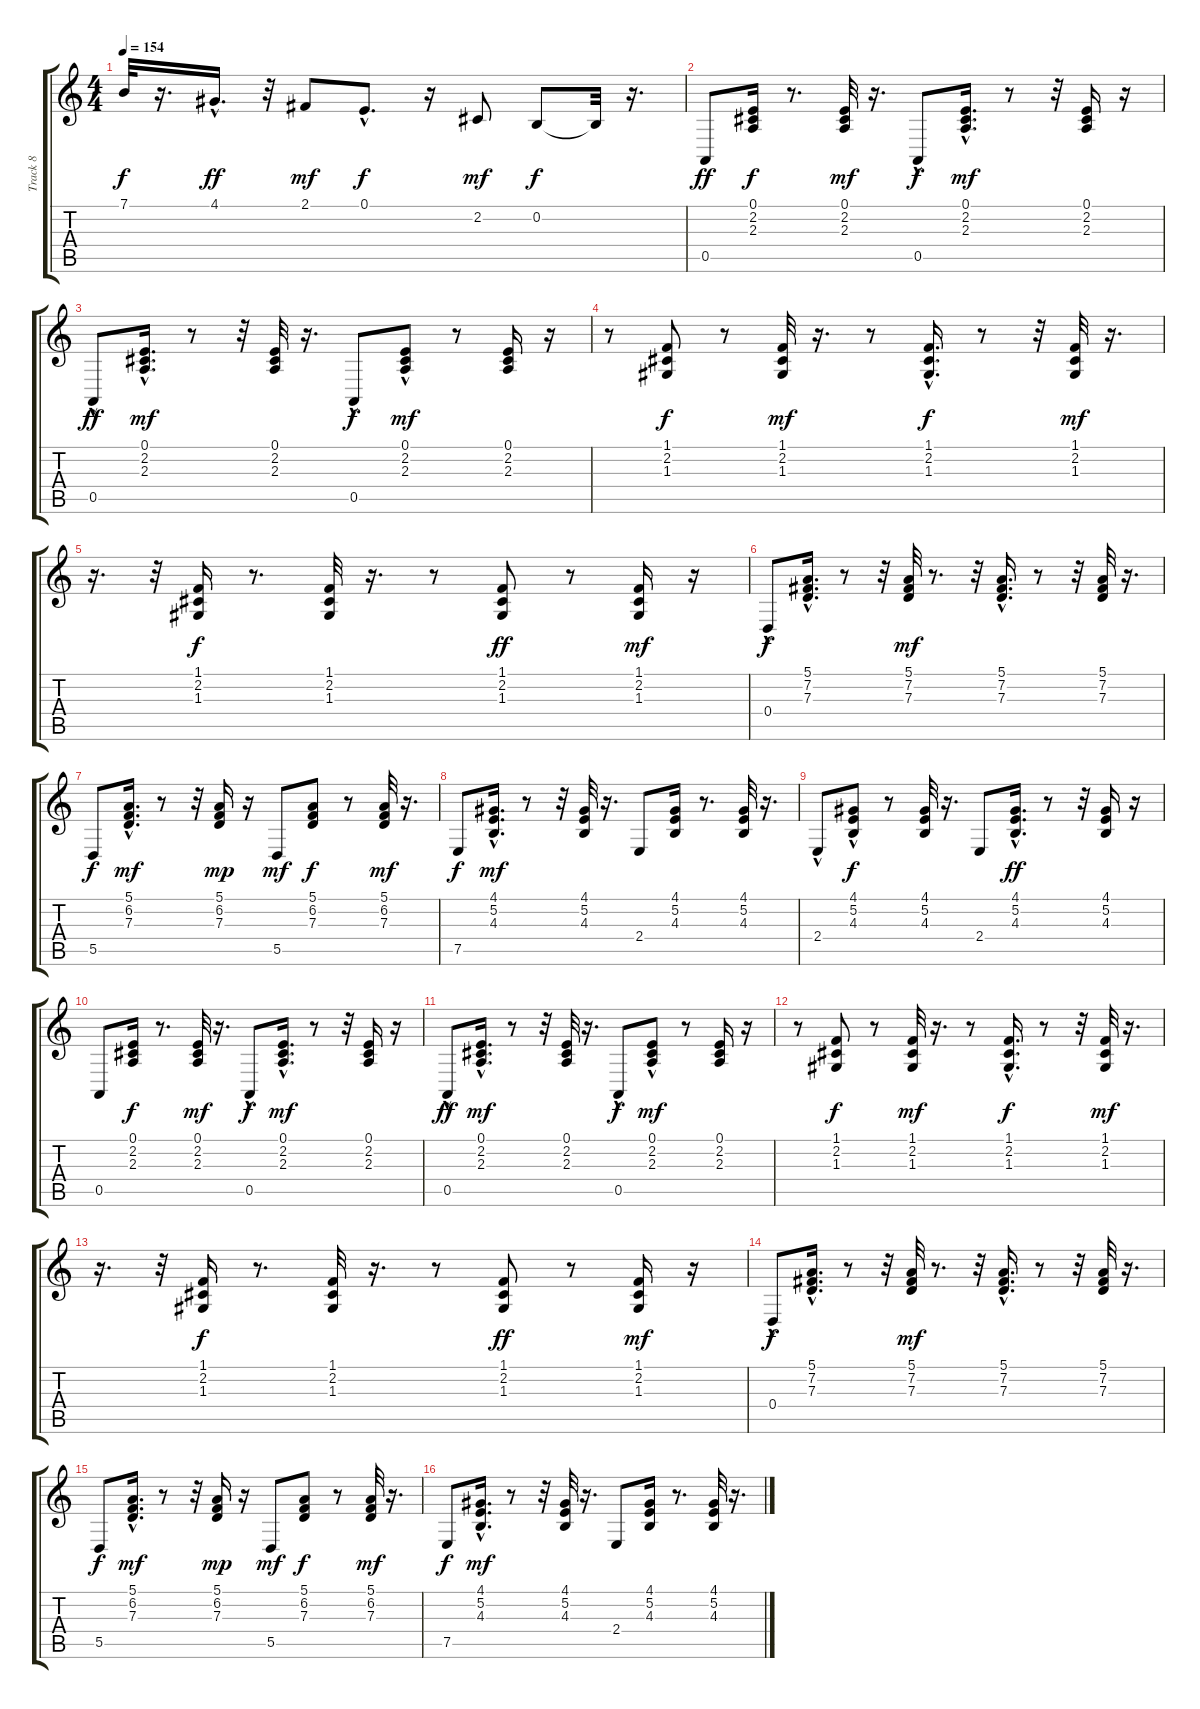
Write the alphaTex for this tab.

\track ("Track 8" "Track 8") {instrument acousticgrandpiano}
\staff {score tabs}
\tuning (E4 B3 G3 D3 A2 E2) {hide}
\ts (4 4)
\tempo 154
\clef g2
\ks c
7.1{t}.32{dy f} r.16{d} 4.1{hac}.16{d dy ff} r.32 2.1.8{dy mf} 0.1{hac}.8{d dy f} r.16 2.2.8{dy mf} 0.2.8{dy f} 0.2{t}.32 r.16{d} |
0.5.8{dy ff} (0.1 2.2 2.3).16{dy f} r.8{d} (0.1 2.2 2.3).32{dy mf} r.16{d} 0.5{hac}.8{dy f} (0.1{hac} 2.2{hac} 2.3{hac}).16{d dy mf} r.8 r.32 (0.1 2.2 2.3).16 r.16 |
0.5{hac}.8{dy ff} (0.1{hac} 2.2{hac} 2.3{hac}).16{d dy mf} r.8 r.32 (0.1 2.2 2.3).32 r.16{d} 0.5{hac}.8{dy f} (0.1 2.2 2.3{hac}).8{dy mf} r.8 (0.1 2.2 2.3).16 r.16 |
r.8 (1.1 2.2 1.3).8{dy f} r.8 (1.1 2.2 1.3).32{dy mf} r.16{d} r.8 (1.1{hac} 2.2{hac} 1.3{hac}).16{d dy f} r.8 r.32 (1.1 2.2 1.3).32{dy mf} r.16{d} |
r.16{d} r.32 (1.1 2.2 1.3).16{dy f} r.8{d} (1.1 2.2 1.3).32 r.16{d} r.8 (1.1 2.2 1.3).8{dy ff} r.8 (1.1 2.2 1.3).16{dy mf} r.16 |
0.4{hac}.8{dy f} (5.1{hac} 7.2 7.3).16{d} r.8 r.32 (5.1 7.2 7.3).32{dy mf} r.8{d} r.32 (5.1{hac} 7.2 7.3{hac}).16{d} r.8 r.32 (5.1 7.2 7.3).32 r.16{d} |
5.5.8{dy f} (5.1{hac} 6.2{hac} 7.3{hac}).16{d dy mf} r.8 r.32 (5.1 6.2 7.3).16{dy mp} r.16 5.5.8{dy mf} (5.1 6.2 7.3).8{dy f} r.8 (5.1 6.2 7.3).32{dy mf} r.16{d} |
7.5.8{dy f} (4.1{hac} 5.2{hac} 4.3{hac}).16{d dy mf} r.8 r.32 (4.1 5.2 4.3).32 r.16{d} 2.4.8 (4.1 5.2 4.3).16 r.8{d} (4.1 5.2 4.3).32 r.16{d} |
2.4{hac}.8 (4.1 5.2 4.3{hac}).8{dy f} r.8 (4.1 5.2 4.3).32 r.16{d} 2.4.8 (4.1{hac} 5.2{hac} 4.3{hac}).16{d dy ff} r.8 r.32 (4.1 5.2 4.3).16 r.16 |
0.5.8 (0.1 2.2 2.3).16{dy f} r.8{d} (0.1 2.2 2.3).32{dy mf} r.16{d} 0.5{hac}.8{dy f} (0.1{hac} 2.2{hac} 2.3{hac}).16{d dy mf} r.8 r.32 (0.1 2.2 2.3).16 r.16 |
0.5{hac}.8{dy ff} (0.1{hac} 2.2{hac} 2.3{hac}).16{d dy mf} r.8 r.32 (0.1 2.2 2.3).32 r.16{d} 0.5{hac}.8{dy f} (0.1 2.2 2.3{hac}).8{dy mf} r.8 (0.1 2.2 2.3).16 r.16 |
r.8 (1.1 2.2 1.3).8{dy f} r.8 (1.1 2.2 1.3).32{dy mf} r.16{d} r.8 (1.1{hac} 2.2{hac} 1.3{hac}).16{d dy f} r.8 r.32 (1.1 2.2 1.3).32{dy mf} r.16{d} |
r.16{d} r.32 (1.1 2.2 1.3).16{dy f} r.8{d} (1.1 2.2 1.3).32 r.16{d} r.8 (1.1 2.2 1.3).8{dy ff} r.8 (1.1 2.2 1.3).16{dy mf} r.16 |
0.4{hac}.8{dy f} (5.1{hac} 7.2 7.3).16{d} r.8 r.32 (5.1 7.2 7.3).32{dy mf} r.8{d} r.32 (5.1{hac} 7.2 7.3{hac}).16{d} r.8 r.32 (5.1 7.2 7.3).32 r.16{d} |
5.5.8{dy f} (5.1{hac} 6.2{hac} 7.3{hac}).16{d dy mf} r.8 r.32 (5.1 6.2 7.3).16{dy mp} r.16 5.5.8{dy mf} (5.1 6.2 7.3).8{dy f} r.8 (5.1 6.2 7.3).32{dy mf} r.16{d} |
7.5.8{dy f} (4.1{hac} 5.2{hac} 4.3{hac}).16{d dy mf} r.8 r.32 (4.1 5.2 4.3).32 r.16{d} 2.4.8 (4.1 5.2 4.3).16 r.8{d} (4.1 5.2 4.3).32 r.16{d}
